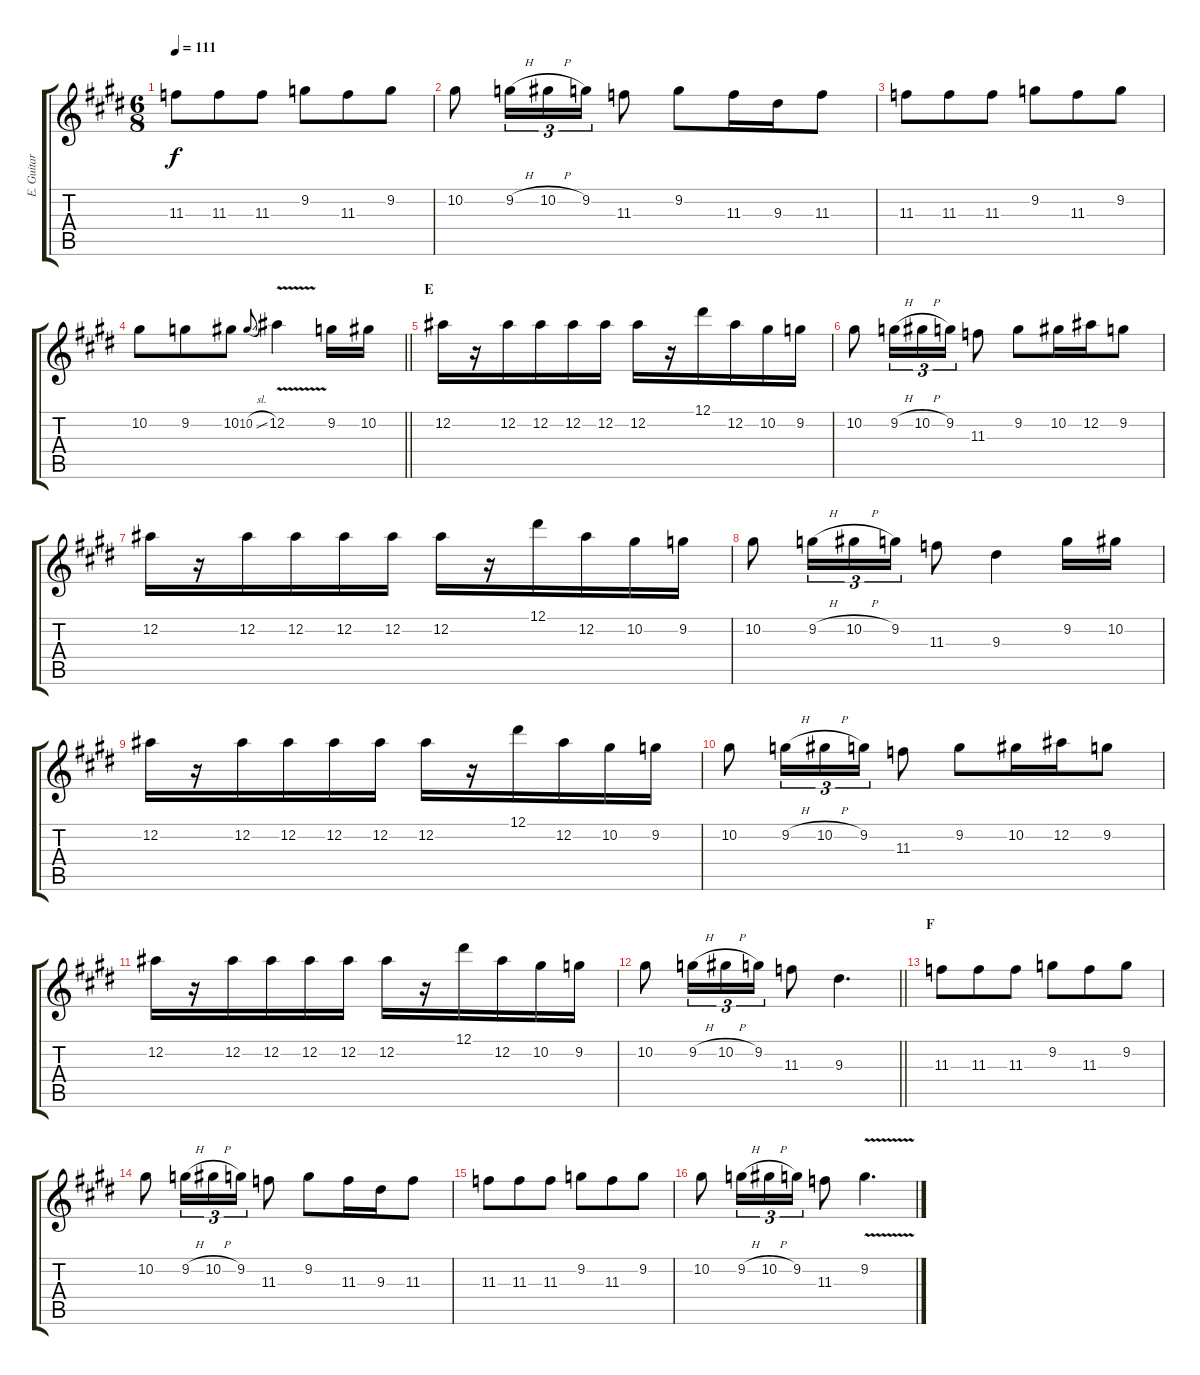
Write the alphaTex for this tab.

\track ("E. Guitar I" "E. Guitar ") {instrument overdrivenguitar}
\staff {score tabs}
\tuning (Eb4 Bb3 Gb3 Db3 Ab2 Eb2) {hide}
\ts (6 8)
\tempo 111
\clef g2
\ks e
11.3.8{dy f} 11.3.8 11.3.8 9.2.8 11.3.8 9.2.8 |
10.2.8 9.2{h}.16{tu (3 2)} 10.2{h}.16{tu (3 2)} 9.2.16{tu (3 2)} 11.3.8 9.2.8 11.3.16 9.3.16 11.3.8 |
11.3.8 11.3.8 11.3.8 9.2.8 11.3.8 9.2.8 |
\barLineRight lightlight
10.2.8 9.2.8 10.2.8 10.2{sl}.8{gr onbeat} 12.2{v}.4 9.2.16 10.2.16 |
\section ("" "E")
12.2.16 r.16 12.2.16 12.2.16 12.2.16 12.2.16 12.2.16 r.16 12.1.16 12.2.16 10.2.16 9.2.16 |
10.2.8 9.2{h}.16{tu (3 2)} 10.2{h}.16{tu (3 2)} 9.2.16{tu (3 2)} 11.3.8 9.2.8 10.2.16 12.2.16 9.2.8 |
12.2.16 r.16 12.2.16 12.2.16 12.2.16 12.2.16 12.2.16 r.16 12.1.16 12.2.16 10.2.16 9.2.16 |
10.2.8 9.2{h}.16{tu (3 2)} 10.2{h}.16{tu (3 2)} 9.2.16{tu (3 2)} 11.3.8 9.3.4 9.2.16 10.2.16 |
12.2.16 r.16 12.2.16 12.2.16 12.2.16 12.2.16 12.2.16 r.16 12.1.16 12.2.16 10.2.16 9.2.16 |
10.2.8 9.2{h}.16{tu (3 2)} 10.2{h}.16{tu (3 2)} 9.2.16{tu (3 2)} 11.3.8 9.2.8 10.2.16 12.2.16 9.2.8 |
12.2.16 r.16 12.2.16 12.2.16 12.2.16 12.2.16 12.2.16 r.16 12.1.16 12.2.16 10.2.16 9.2.16 |
\barLineRight lightlight
10.2.8 9.2{h}.16{tu (3 2)} 10.2{h}.16{tu (3 2)} 9.2.16{tu (3 2)} 11.3.8 9.3.4{d} |
\section ("" "F")
11.3.8 11.3.8 11.3.8 9.2.8 11.3.8 9.2.8 |
10.2.8 9.2{h}.16{tu (3 2)} 10.2{h}.16{tu (3 2)} 9.2.16{tu (3 2)} 11.3.8 9.2.8 11.3.16 9.3.16 11.3.8 |
11.3.8 11.3.8 11.3.8 9.2.8 11.3.8 9.2.8 |
10.2.8 9.2{h}.16{tu (3 2)} 10.2{h}.16{tu (3 2)} 9.2.16{tu (3 2)} 11.3.8 9.2{v}.4{d}
